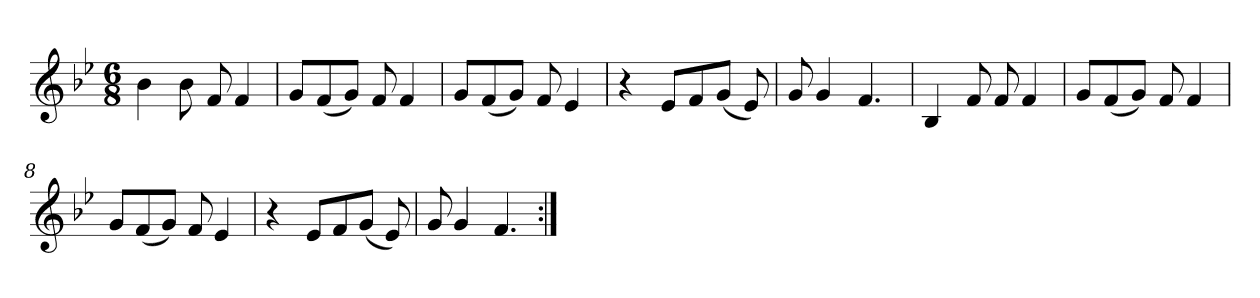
**kern
*part1
*staff1
*clefG2
*k[b-e-]
*B-:
*M6/8
*MM110
=1
4b-\
8b-\
8f/
4f/
=2
8g/L
(8f/
8g/J)
8f/
4f/
=3
8g/L
(8f/
8g/J)
8f/
4e-/
=4
4r
8e-/L
8f/
(8g/J
8e-/)
=5
8g/
4g/
4.f/
!!LO:LB:g=z
=6
4B-/
8f/
8f/
4f/
=7
8g/L
(8f/
8g/J)
8f/
4f/
=8
8g/L
(8f/
8g/J)
8f/
4e-/
=9
4r
8e-/L
8f/
(8g/J
8e-/)
=10
8g/
4g/
4.f/
=:|!
*-
